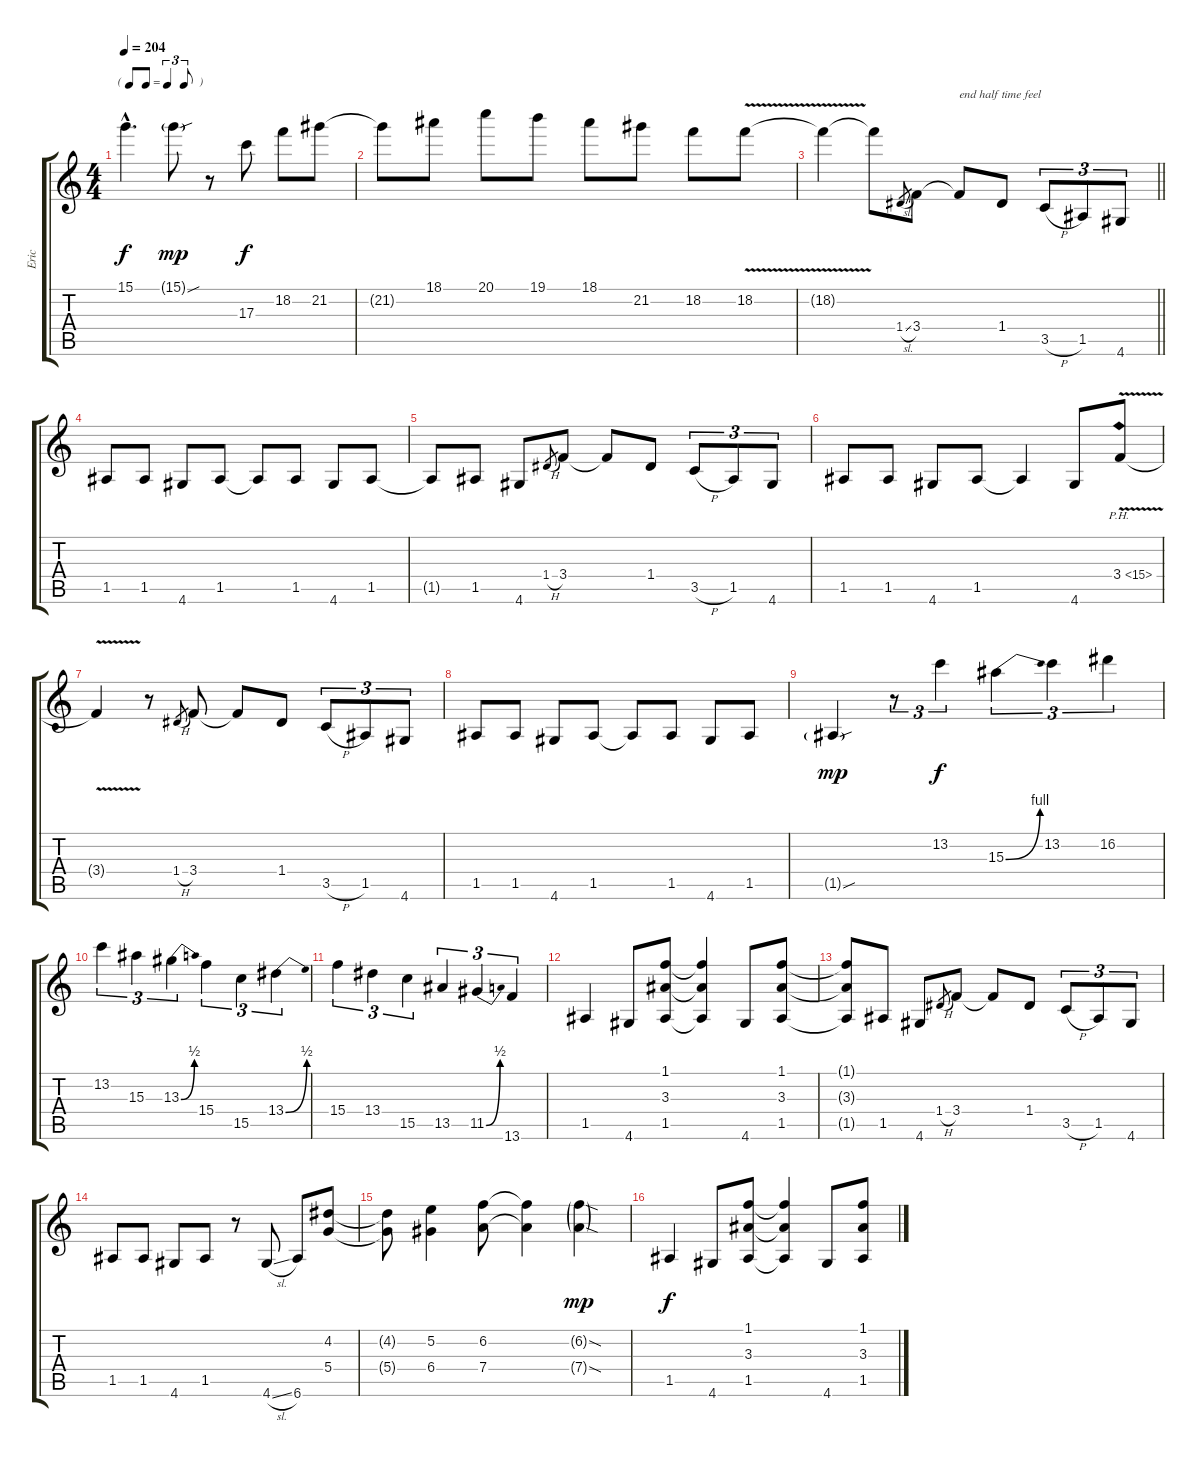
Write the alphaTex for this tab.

\track ("Eric" "Eric") {instrument overdrivenguitar}
\staff {score tabs}
\tuning (E4 B3 G3 D3 A2 E2) {hide}
\ts (4 4)
\tf triplet8th
\tempo 204
\clef g2
\ks c
15.1{hac t}.4{d dy f} 15.1{sou g}.8{dy mp} r.8 17.3.8{dy f} 18.2.8 21.2.8 |
21.2{t}.8 18.1.8 20.1.8 19.1.8 18.1.8 21.2.8 18.2.8 18.2{v}.8 |
\barLineRight lightlight
18.2{t}.4 18.2{t}.8 1.4{sl}.8{gr} 3.4.8 3.4{t}.8{txt "end half time feel"} 1.4.8 3.5{h}.8{tu (3 2)} 1.5.8{tu (3 2)} 4.6.8{tu (3 2)} |
1.5.8 1.5.8 4.6.8 1.5.8 1.5{t}.8 1.5.8 4.6.8 1.5.8 |
1.5{t}.8 1.5.8 4.6.8 1.4{h}.8{gr} 3.4.8 3.4{t}.8 1.4.8 3.5{h}.8{tu (3 2)} 1.5.8{tu (3 2)} 4.6.8{tu (3 2)} |
1.5.8 1.5.8 4.6.8 1.5.8 1.5{t}.4 4.6.8 3.4{ph 12 v}.8 |
3.4{t}.4 r.8 1.4{h}.8{gr} 3.4.8 3.4{t}.8 1.4.8 3.5{h}.8{tu (3 2)} 1.5.8{tu (3 2)} 4.6.8{tu (3 2)} |
1.5.8 1.5.8 4.6.8 1.5.8 1.5{t}.8 1.5.8 4.6.8 1.5.8 |
1.5{sou g}.4{dy mp} r.8{tu (3 2)} 13.2.4{tu (3 2) dy f} 15.3{be (bend 0 0 60 4)}.4{tu (3 2)} 13.2.4{tu (3 2)} 16.2.4{tu (3 2)} |
13.2.4{tu (3 2)} 15.3.4{tu (3 2)} 13.3{be (bend 0 0 60 2)}.4{tu (3 2)} 15.4.4{tu (3 2)} 15.5.4{tu (3 2)} 13.4{be (bend 0 0 60 2)}.4{tu (3 2)} |
15.4.4{tu (3 2)} 13.4.4{tu (3 2)} 15.5.4{tu (3 2)} 13.5.4{tu (3 2)} 11.5{be (bend 0 0 60 2)}.4{tu (3 2)} 13.6.4{tu (3 2)} |
1.5.4 4.6.8 (1.1 3.3 1.5).8 (1.1{t} 3.3{t} 1.5{t}).4 4.6.8 (1.1 3.3 1.5).8 |
(1.1{t} 3.3{t} 1.5{t}).8 1.5.8 4.6.8 1.4{h}.8{gr} 3.4.8 3.4{t}.8 1.4.8 3.5{h}.8{tu (3 2)} 1.5.8{tu (3 2)} 4.6.8{tu (3 2)} |
1.5.8 1.5.8 4.6.8 1.5.8 r.8 4.6{sl}.8 6.6.8 (4.2 5.4).8 |
(4.2{t} 5.4{t}).8 (5.2 6.4).4 (6.2 7.4).8 (6.2{t} 7.4{t}).4 (6.2{sod g} 7.4{sod g}).4{dy mp} |
1.5.4{dy f} 4.6.8 (1.1 3.3 1.5).8 (1.1{t} 3.3{t} 1.5{t}).4 4.6.8 (1.1 3.3 1.5).8
